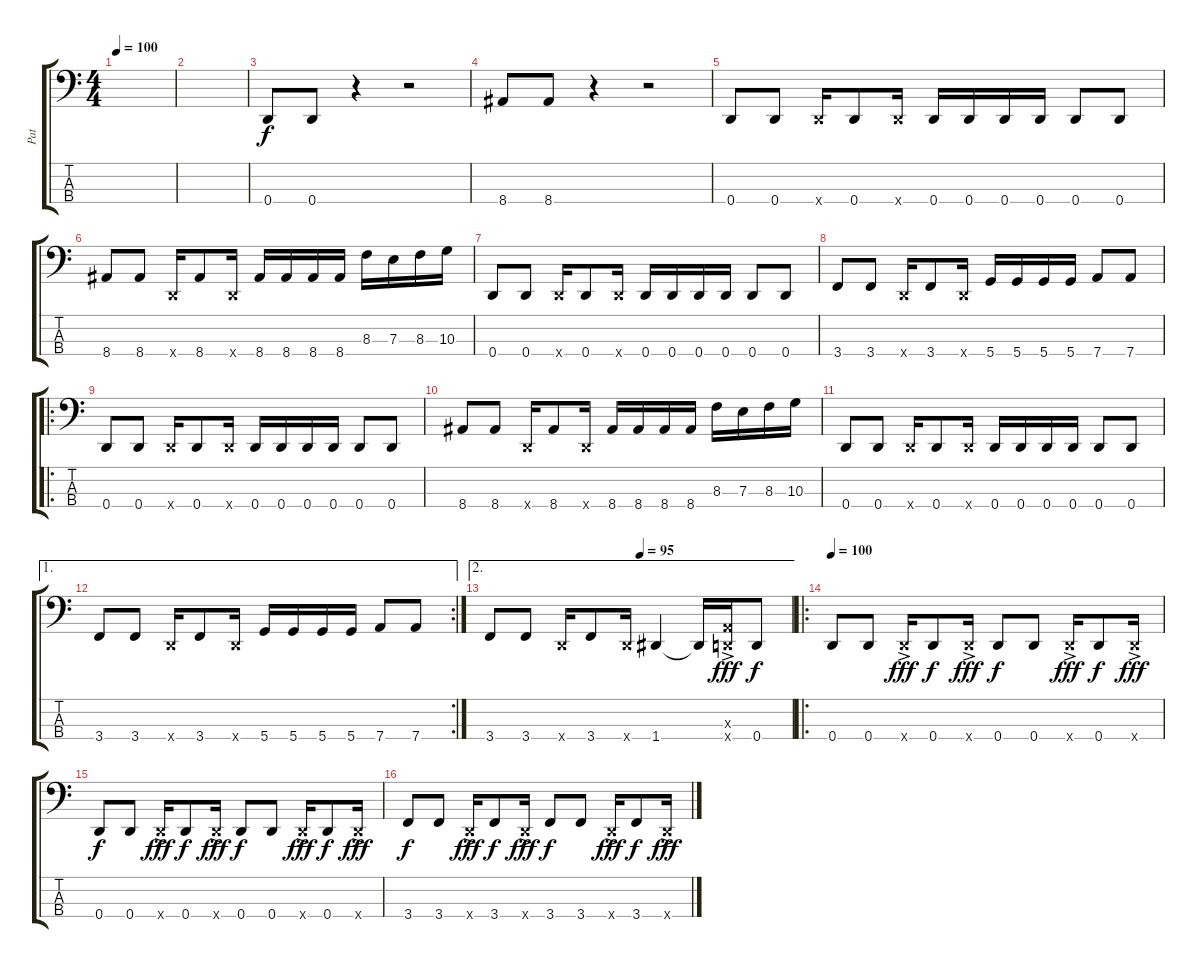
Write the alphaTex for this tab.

\track ("Pat" "Pat") {instrument electricbasspick}
\staff {score tabs}
\tuning (G2 D2 A1 D1) {hide}
\ts (4 4)
\tempo 100
\clef f4
\ks c
|
|
0.4.8 0.4.8 r.4 r.2 |
8.4.8 8.4.8 r.4 r.2 |
0.4.8 0.4.8 0.4{x}.16 0.4.8 0.4{x}.16 0.4.16 0.4.16 0.4.16 0.4.16 0.4.8 0.4.8 |
8.4.8 8.4.8 0.4{x}.16 8.4.8 0.4{x}.16 8.4.16 8.4.16 8.4.16 8.4.16 8.3.16 7.3.16 8.3.16 10.3.16 |
0.4.8 0.4.8 0.4{x}.16 0.4.8 0.4{x}.16 0.4.16 0.4.16 0.4.16 0.4.16 0.4.8 0.4.8 |
3.4.8 3.4.8 0.4{x}.16 3.4.8 0.4{x}.16 5.4.16 5.4.16 5.4.16 5.4.16 7.4.8 7.4.8 |
\ro
0.4.8 0.4.8 0.4{x}.16 0.4.8 0.4{x}.16 0.4.16 0.4.16 0.4.16 0.4.16 0.4.8 0.4.8 |
8.4.8 8.4.8 0.4{x}.16 8.4.8 0.4{x}.16 8.4.16 8.4.16 8.4.16 8.4.16 8.3.16 7.3.16 8.3.16 10.3.16 |
0.4.8 0.4.8 0.4{x}.16 0.4.8 0.4{x}.16 0.4.16 0.4.16 0.4.16 0.4.16 0.4.8 0.4.8 |
\ae 1
\rc 2
3.4.8 3.4.8 0.4{x}.16 3.4.8 0.4{x}.16 5.4.16 5.4.16 5.4.16 5.4.16 7.4.8 7.4.8 |
\ae 2
\tempo (95 0.5)
3.4.8 3.4.8 0.4{x}.16 3.4.8 0.4{x}.16 1.4.4 1.4{t}.16 (0.3{ac x} 0.4{ac x}).16{dy fff} 0.4.8{dy f} |
\ro
\tempo 100
0.4.8 0.4.8 0.4{ac x}.16{dy fff} 0.4.8{dy f} 0.4{ac x}.16{dy fff} 0.4.8{dy f} 0.4.8 0.4{ac x}.16{dy fff} 0.4.8{dy f} 0.4{ac x}.16{dy fff} |
0.4.8{dy f} 0.4.8 0.4{ac x}.16{dy fff} 0.4.8{dy f} 0.4{ac x}.16{dy fff} 0.4.8{dy f} 0.4.8 0.4{ac x}.16{dy fff} 0.4.8{dy f} 0.4{ac x}.16{dy fff} |
3.4.8{dy f} 3.4.8 0.4{ac x}.16{dy fff} 3.4.8{dy f} 0.4{ac x}.16{dy fff} 3.4.8{dy f} 3.4.8 0.4{ac x}.16{dy fff} 3.4.8{dy f} 0.4{ac x}.16{dy fff}
